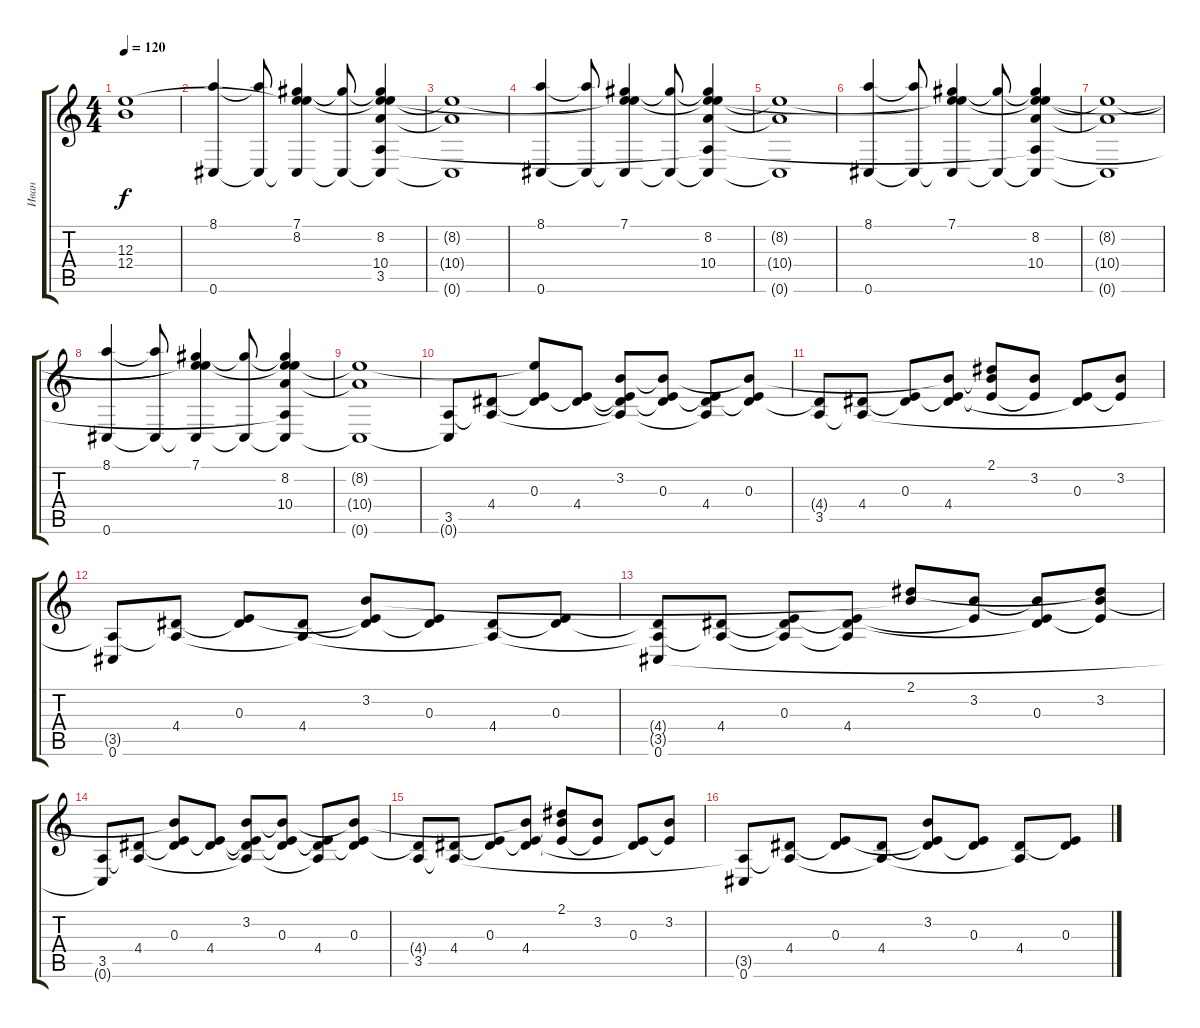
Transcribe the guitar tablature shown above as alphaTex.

\track ("Иван" "Иван") {instrument acousticguitarsteel}
\staff {score tabs}
\tuning (Db4 Ab3 E3 B2 Gb2 Db2) {hide}
\ts (4 4)
\tempo 120
\clef g2
\ks c
(12.3{t} 12.4{t}).1{dy f} |
(8.1 0.6).4 (8.1{t} 0.6{t}).8 (7.1 8.2{t} 12.3{t} 0.6{t}).4 (7.1{t} 0.6{t}).8 (7.1{t} 8.2 12.3{t} 10.4 3.5{t} 0.6{t}).4 |
(8.2{t} 10.4{t} 0.6{t}).1 |
(8.1 0.6).4 (8.1{t} 0.6{t}).8 (7.1 8.2{t} 12.3{t} 0.6{t}).4 (7.1{t} 0.6{t}).8 (7.1{t} 8.2 12.3{t} 10.4 3.5{t} 0.6{t}).4 |
(8.2{t} 10.4{t} 0.6{t}).1 |
(8.1 0.6).4 (8.1{t} 0.6{t}).8 (7.1 8.2{t} 12.3{t} 0.6{t}).4 (7.1{t} 0.6{t}).8 (7.1{t} 8.2 12.3{t} 10.4 3.5{t} 0.6{t}).4 |
(8.2{t} 10.4{t} 0.6{t}).1 |
(8.1 0.6).4 (8.1{t} 0.6{t}).8 (7.1 8.2{t} 12.3{t} 0.6{t}).4 (7.1{t} 0.6{t}).8 (7.1{t} 8.2 12.3{t} 10.4 3.5{t} 0.6{t}).4 |
(8.2{t} 10.4{t} 0.6{t}).1 |
(3.5 0.6{t}).8 (4.4 3.5{t}).8 (8.2{t} 0.3 4.4{t}).8 (0.3{t} 4.4).8 (3.2 0.3{t} 4.4{t} 3.5{t}).8 (3.2{t} 0.3 4.4{t}).8 (0.3{t} 4.4 3.5{t}).8 (3.2{t} 0.3 4.4{t}).8 |
(4.4{t} 3.5).8 (4.4 3.5{t}).8 (0.3 4.4{t}).8 (3.2{t} 0.3{t} 4.4).8 (2.1 3.2{t} 0.3{t}).8 (3.2 0.3{t}).8 (0.3 4.4{t}).8 (3.2 0.3{t}).8 |
(3.5{t} 0.6).8 (4.4 3.5{t}).8 (0.3 4.4{t}).8 (4.4 3.5{t}).8 (3.2 0.3{t} 4.4{t}).8 (0.3 4.4{t}).8 (4.4 3.5{t}).8 (0.3 4.4{t}).8 |
(4.4{t} 3.5{t} 0.6).8 (4.4 3.5{t}).8 (0.3 4.4{t} 3.5{t}).8 (0.3{t} 4.4 3.5{t}).8 (2.1 3.2{t}).8 (3.2 0.3{t}).8 (3.2{t} 0.3 4.4{t}).8 (2.1{t} 3.2 0.3{t}).8 |
(3.5 0.6{t}).8 (4.4 3.5{t}).8 (3.2{t} 0.3 4.4{t}).8 (0.3{t} 4.4).8 (3.2 0.3{t} 4.4{t} 3.5{t}).8 (3.2{t} 0.3 4.4{t}).8 (0.3{t} 4.4 3.5{t}).8 (3.2{t} 0.3 4.4{t}).8 |
(4.4{t} 3.5).8 (4.4 3.5{t}).8 (0.3 4.4{t}).8 (3.2{t} 0.3{t} 4.4).8 (2.1 3.2{t} 0.3{t}).8 (3.2 0.3{t}).8 (0.3 4.4{t}).8 (3.2 0.3{t}).8 |
(3.5{t} 0.6).8 (4.4 3.5{t}).8 (0.3 4.4{t}).8 (4.4 3.5{t}).8 (3.2 0.3{t} 4.4{t}).8 (0.3 4.4{t}).8 (4.4 3.5{t}).8 (0.3 4.4{t}).8
